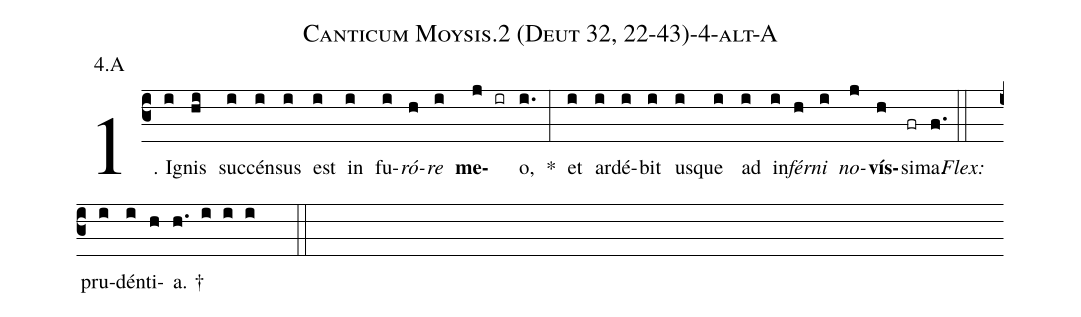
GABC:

name: Canticum Moysis.2 (Deut 32, 22-43)-4-alt-A;
annotation: 4.A;
%%
(c3)1. I(i)gnis(hi) suc(i)cén(i)sus(i) est(i) in(i) fu(i)<i>ró</i>(h)<i>re</i>(i) <b>me</b>(j ir)o,(i.) *(:) et(i) ar(i)dé(i)bit(i) us(i)que(i) ad(i) in(i)<i>fér</i>(h)<i>ni</i>(i) <i>no</i>(j)<b>vís</b>(h)si(fr)ma.(f.) (::)
<i>Flex:</i>()  pru(i)dén(i)ti(h)a. †(h. i i i  ::)
